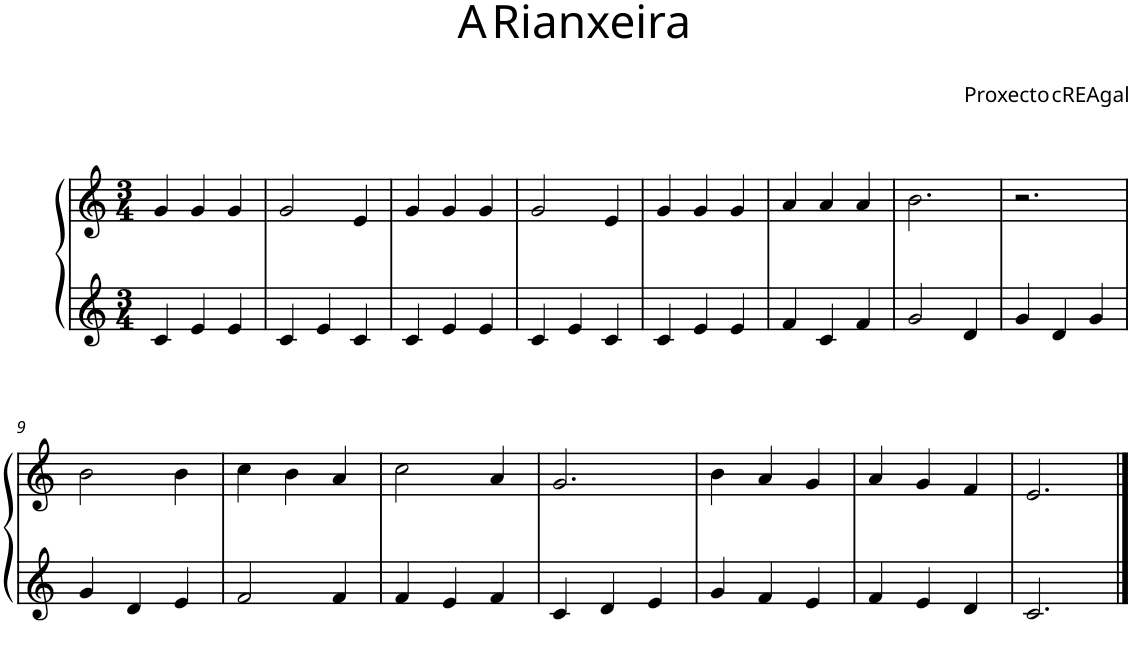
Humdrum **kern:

**kern	**kern
*part1	*part1
*staff2	*staff1
*I"Piano	*
*I'Pno.	*
*clefG2	*clefG2
*k[]	*k[]
*M3/4	*M3/4
=1	=1
4c/	4g/
4e/	4g/
4e/	4g/
=2	=2
4c/	2g/
4e/	.
4c/	4e/
=3	=3
4c/	4g/
4e/	4g/
4e/	4g/
=4	=4
4c/	2g/
4e/	.
4c/	4e/
=5	=5
4c/	4g/
4e/	4g/
4e/	4g/
=6	=6
4f/	4a/
4c/	4a/
4f/	4a/
=7	=7
2g/	2.b\
4d/	.
=8	=8
4g/	2.r
4d/	.
4g/	.
!!LO:LB:g=z
=9	=9
4g/	2b\
4d/	.
4e/	4b\
=10	=10
2f/	4cc\
.	4b\
4f/	4a/
=11	=11
4f/	2cc\
4e/	.
4f/	4a/
=12	=12
4c/	2.g/
4d/	.
4e/	.
=13	=13
4g/	4b\
4f/	4a/
4e/	4g/
=14	=14
4f/	4a/
4e/	4g/
4d/	4f/
=15	=15
2.c/	2.e/
==	==
*-	*-
